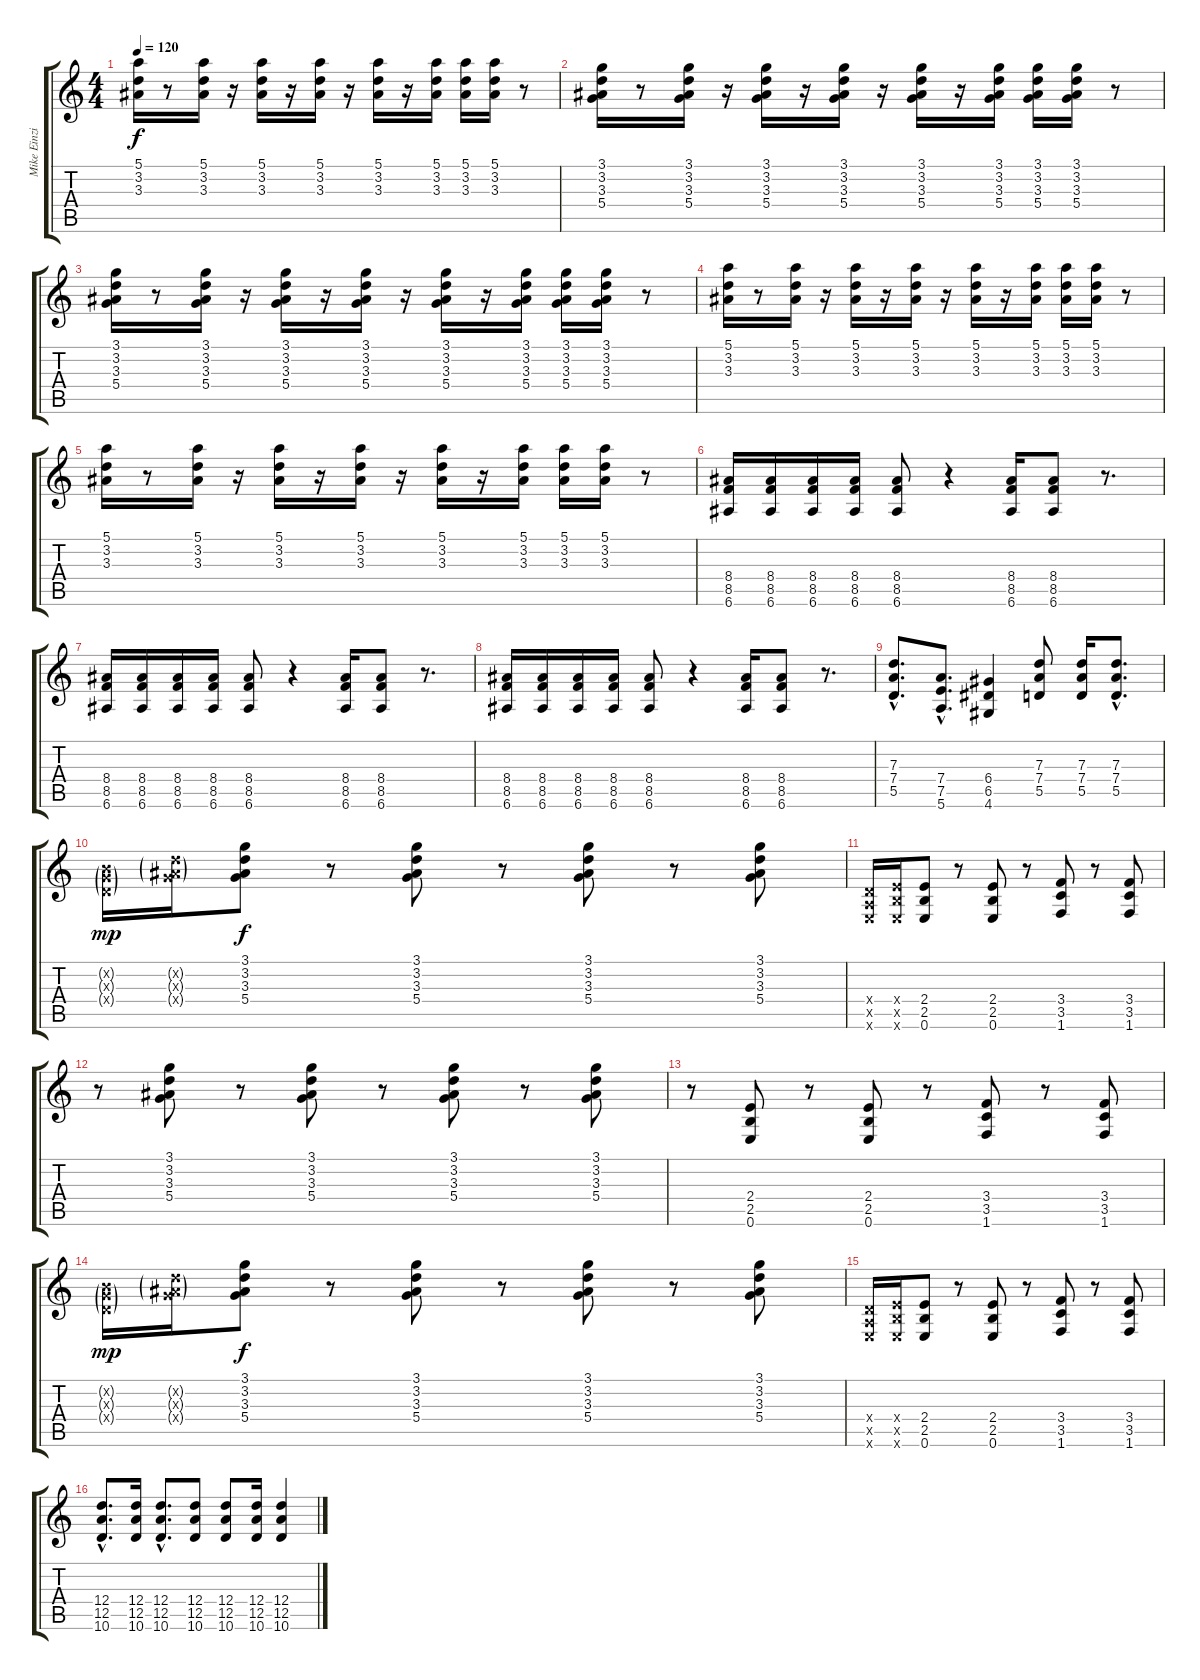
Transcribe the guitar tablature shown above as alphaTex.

\track ("Mike Einzinger" "Mike Einzi") {instrument electricguitarjazz}
\staff {score tabs}
\tuning (E4 B3 G3 D3 A2 E2) {hide}
\ts (4 4)
\tempo 120
\clef g2
\ks c
(5.1 3.2 3.3).16{dy f} r.8 (5.1 3.2 3.3).16 r.16 (5.1 3.2 3.3).16 r.16 (5.1 3.2 3.3).16 r.16 (5.1 3.2 3.3).16 r.16 (5.1 3.2 3.3).16 (5.1 3.2 3.3).16 (5.1 3.2 3.3).16 r.8 |
(3.1 3.2 3.3 5.4).16{instrument electricguitarmuted} r.8 (3.1 3.2 3.3 5.4).16 r.16 (3.1 3.2 3.3 5.4).16 r.16 (3.1 3.2 3.3 5.4).16 r.16 (3.1 3.2 3.3 5.4).16 r.16 (3.1 3.2 3.3 5.4).16 (3.1 3.2 3.3 5.4).16 (3.1 3.2 3.3 5.4).16 r.8 |
(3.1 3.2 3.3 5.4).16{instrument electricguitarmuted} r.8 (3.1 3.2 3.3 5.4).16 r.16 (3.1 3.2 3.3 5.4).16 r.16 (3.1 3.2 3.3 5.4).16 r.16 (3.1 3.2 3.3 5.4).16 r.16 (3.1 3.2 3.3 5.4).16 (3.1 3.2 3.3 5.4).16 (3.1 3.2 3.3 5.4).16 r.8 |
(5.1 3.2 3.3).16 r.8 (5.1 3.2 3.3).16 r.16 (5.1 3.2 3.3).16 r.16 (5.1 3.2 3.3).16 r.16 (5.1 3.2 3.3).16 r.16 (5.1 3.2 3.3).16 (5.1 3.2 3.3).16 (5.1 3.2 3.3).16 r.8 |
(5.1 3.2 3.3).16 r.8 (5.1 3.2 3.3).16 r.16 (5.1 3.2 3.3).16 r.16 (5.1 3.2 3.3).16 r.16 (5.1 3.2 3.3).16 r.16 (5.1 3.2 3.3).16 (5.1 3.2 3.3).16 (5.1 3.2 3.3).16 r.8 |
(8.4 8.5 6.6).16{instrument distortionguitar} (8.4 8.5 6.6).16 (8.4 8.5 6.6).16 (8.4 8.5 6.6).16 (8.4 8.5 6.6).8 r.4 (8.4 8.5 6.6).16 (8.4 8.5 6.6).8 r.8{d} |
(8.4 8.5 6.6).16{instrument distortionguitar} (8.4 8.5 6.6).16 (8.4 8.5 6.6).16 (8.4 8.5 6.6).16 (8.4 8.5 6.6).8 r.4 (8.4 8.5 6.6).16 (8.4 8.5 6.6).8 r.8{d} |
(8.4 8.5 6.6).16{instrument distortionguitar} (8.4 8.5 6.6).16 (8.4 8.5 6.6).16 (8.4 8.5 6.6).16 (8.4 8.5 6.6).8 r.4 (8.4 8.5 6.6).16 (8.4 8.5 6.6).8 r.8{d} |
(7.3{hac} 7.4{hac} 5.5{hac}).8{d instrument distortionguitar} (7.4{hac} 7.5{hac} 5.6{hac}).8{d} (6.4 6.5 4.6).4 (7.3 7.4 5.5).8 (7.3 7.4 5.5).16 (7.3{hac} 7.4{hac} 5.5{hac}).8{d} |
(0.2{g x} 0.3{g x} 0.4{g x}).16{dy mp instrument electricguitarmuted} (3.2{g x} 3.3{g x} 5.4{g x}).16 (3.1 3.2 3.3 5.4).8{dy f} r.8 (3.1 3.2 3.3 5.4).8 r.8 (3.1 3.2 3.3 5.4).8 r.8 (3.1 3.2 3.3 5.4).8 |
(0.4{x} 0.5{x} 0.6{x}).16{instrument distortionguitar} (2.4{x} 2.5{x} 0.6{x}).16 (2.4 2.5 0.6).8 r.8 (2.4 2.5 0.6).8 r.8 (3.4 3.5 1.6).8 r.8 (3.4 3.5 1.6).8 |
r.8{instrument electricguitarmuted} (3.1 3.2 3.3 5.4).8 r.8 (3.1 3.2 3.3 5.4).8 r.8 (3.1 3.2 3.3 5.4).8 r.8 (3.1 3.2 3.3 5.4).8 |
r.8{instrument distortionguitar} (2.4 2.5 0.6).8 r.8 (2.4 2.5 0.6).8 r.8 (3.4 3.5 1.6).8 r.8 (3.4 3.5 1.6).8 |
(0.2{g x} 0.3{g x} 0.4{g x}).16{dy mp instrument electricguitarmuted} (3.2{g x} 3.3{g x} 5.4{g x}).16 (3.1 3.2 3.3 5.4).8{dy f} r.8 (3.1 3.2 3.3 5.4).8 r.8 (3.1 3.2 3.3 5.4).8 r.8 (3.1 3.2 3.3 5.4).8 |
(0.4{x} 0.5{x} 0.6{x}).16{instrument distortionguitar} (2.4{x} 2.5{x} 0.6{x}).16 (2.4 2.5 0.6).8 r.8 (2.4 2.5 0.6).8 r.8 (3.4 3.5 1.6).8 r.8 (3.4 3.5 1.6).8 |
(12.4{hac} 12.5{hac} 10.6{hac}).8{d instrument distortionguitar} (12.4 12.5 10.6).16 (12.4{hac} 12.5{hac} 10.6{hac}).8{d} (12.4 12.5 10.6).8 (12.4 12.5 10.6).8 (12.4 12.5 10.6).16 (12.4{ss} 12.5{ss} 10.6{ss}).4
